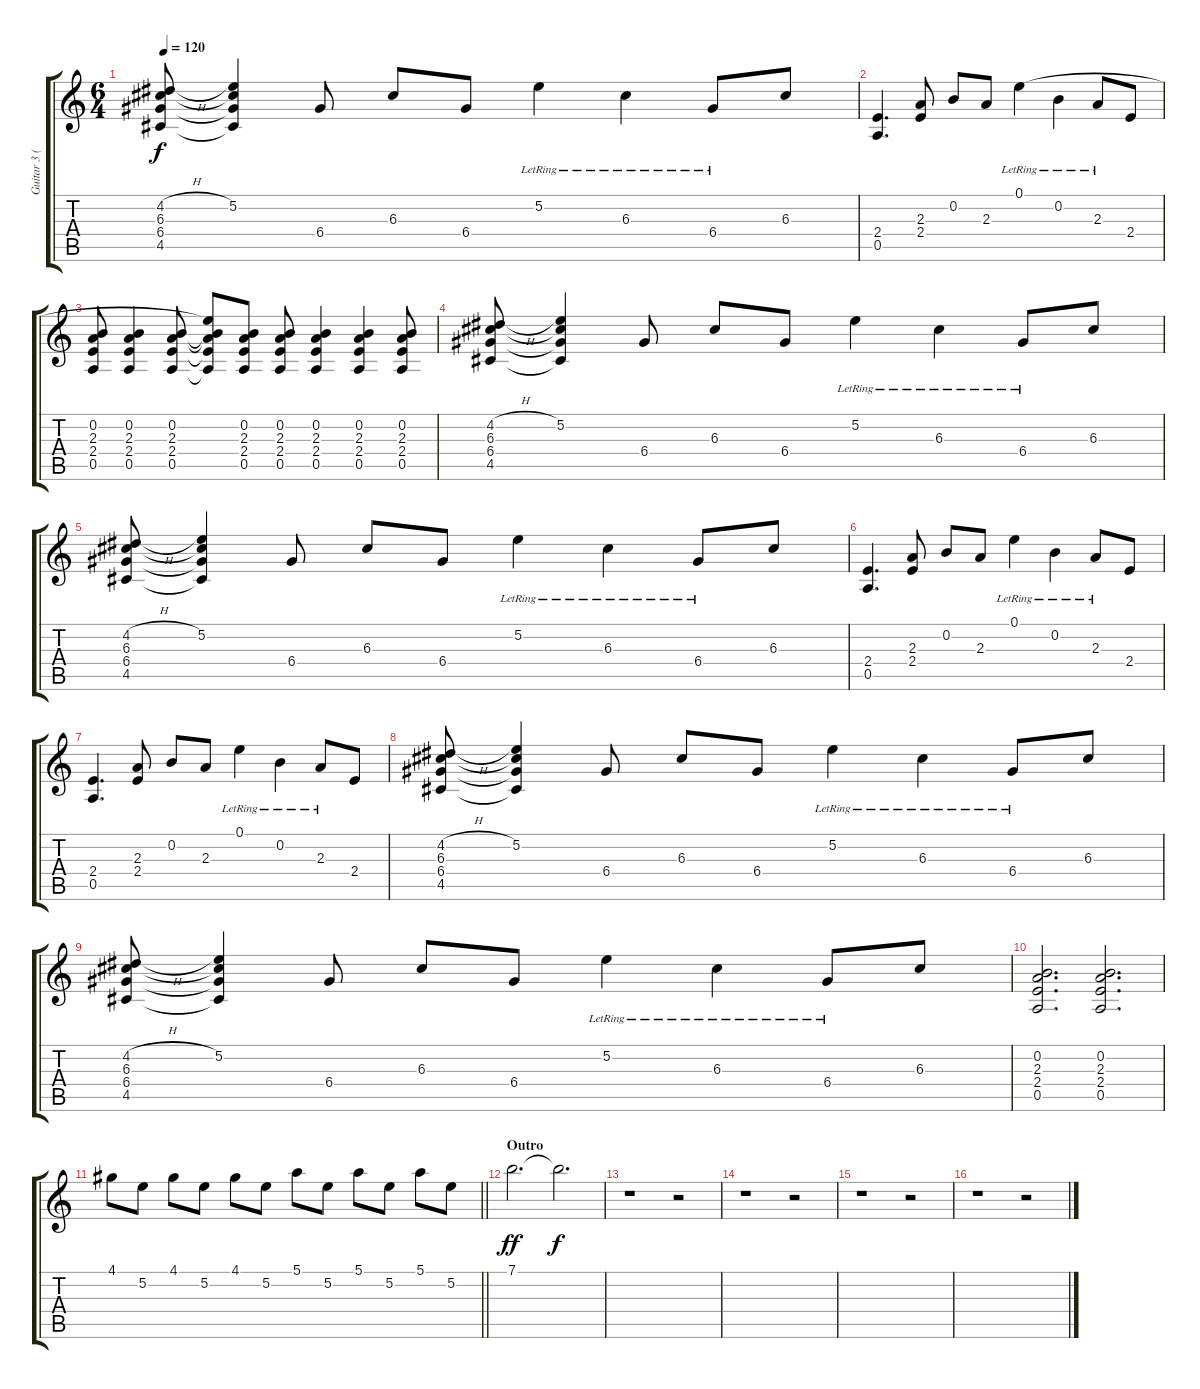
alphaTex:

\track ("Guitar 3 (Solo)" "Guitar 3 (") {instrument distortionguitar}
\staff {score tabs}
\tuning (E4 B3 G3 D3 A2 E2) {hide}
\ts (6 4)
\tempo 120
\clef g2
\ks c
(4.2{h} 6.3 6.4 4.5).8{dy f} (5.2 6.3{t} 6.4{t} 4.5{t}).4 6.4.8 6.3.8 6.4.8 5.2{lr}.4 6.3{lr}.4 6.4{lr}.8 6.3.8 |
(2.4 0.5).4{d} (2.3 2.4).8 0.2.8 2.3.8 0.1{lr}.4 0.2{lr}.4 2.3{lr}.8 2.4.8 |
(0.2 2.3 2.4 0.5).8 (0.2 2.3 2.4 0.5).4 (0.2 2.3 2.4 0.5).8 (0.1{t} 0.2{t} 2.3{t} 2.4{t} 0.5{t}).8 (0.2 2.3 2.4 0.5).8 (0.2 2.3 2.4 0.5).8 (0.2 2.3 2.4 0.5).4 (0.2 2.3 2.4 0.5).4 (0.2 2.3 2.4 0.5).8 |
(4.2{h} 6.3 6.4 4.5).8 (5.2 6.3{t} 6.4{t} 4.5{t}).4 6.4.8 6.3.8 6.4.8 5.2{lr}.4 6.3{lr}.4 6.4{lr}.8 6.3.8 |
(4.2{h} 6.3 6.4 4.5).8 (5.2 6.3{t} 6.4{t} 4.5{t}).4 6.4.8 6.3.8 6.4.8 5.2{lr}.4 6.3{lr}.4 6.4{lr}.8 6.3.8 |
(2.4 0.5).4{d} (2.3 2.4).8 0.2.8 2.3.8 0.1{lr}.4 0.2{lr}.4 2.3{lr}.8 2.4.8 |
(2.4 0.5).4{d} (2.3 2.4).8 0.2.8 2.3.8 0.1{lr}.4 0.2{lr}.4 2.3{lr}.8 2.4.8 |
(4.2{h} 6.3 6.4 4.5).8 (5.2 6.3{t} 6.4{t} 4.5{t}).4 6.4.8 6.3.8 6.4.8 5.2{lr}.4 6.3{lr}.4 6.4{lr}.8 6.3.8 |
(4.2{h} 6.3 6.4 4.5).8 (5.2 6.3{t} 6.4{t} 4.5{t}).4 6.4.8 6.3.8 6.4.8 5.2{lr}.4 6.3{lr}.4 6.4{lr}.8 6.3.8 |
(0.2 2.3 2.4 0.5).2{d} (0.2 2.3 2.4 0.5).2{d volume 0} |
\barLineRight lightlight
4.1.8{volume 11 balance 16 instrument distortionguitar} 5.2.8 4.1.8 5.2.8 4.1.8 5.2.8 5.1.8 5.2.8 5.1.8 5.2.8 5.1.8 5.2.8 |
\section ("" "Outro")
7.1.2{d dy ff} 7.1{t}.2{d dy f volume 0} |
r.1 r.2 |
r.1 r.2 |
r.1 r.2 |
r.1 r.2
